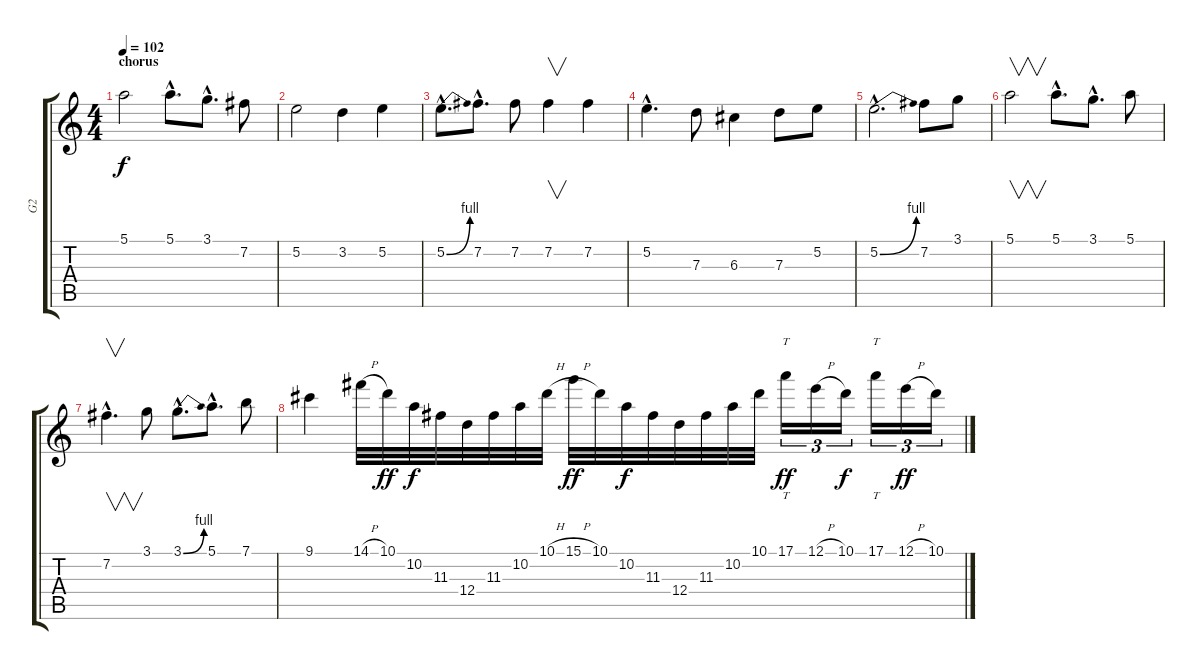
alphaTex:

\track ("G2" "G2") {instrument distortionguitar}
\staff {score tabs}
\tuning (E4 B3 G3 D3 A2 E2) {hide}
\ts (4 4)
\section ("" "chorus")
\tempo 102
\clef g2
\ks c
5.1.2{dy f} 5.1{hac}.8{d} 3.1{hac}.8{d} 7.2.8 |
5.2.2 3.2.4 5.2.4 |
5.2{be (bend 0 0 60 4) hac}.8{d} 7.2{hac}.8{d} 7.2.8 7.2.4{v} 7.2.4 |
5.2{hac}.4{d} 7.3.8 6.3.4 7.3.8 5.2.8 |
5.2{be (bend 0 0 60 4) hac}.2{d} 7.2.8 3.1.8 |
5.1.2{v} 5.1{hac}.8{d} 3.1{hac}.8{d} 5.1.8 |
7.2{hac}.4{v d} 3.1.8 3.1{be (bend 0 0 60 4) hac}.8{d} 5.1{hac}.8{d} 7.1.8 |
9.1.4 14.1{h}.32 10.1.32{dy ff} 10.2.32{dy f} 11.3.32 12.4.32 11.3.32 10.2.32 10.1{h}.32 15.1{h}.32{dy ff} 10.1.32 10.2.32{dy f} 11.3.32 12.4.32 11.3.32 10.2.32 10.1.32 17.1.16{tt tu (3 2) dy ff} 12.1{h}.16{tu (3 2)} 10.1.16{tu (3 2) dy f} 17.1.16{tt tu (3 2)} 12.1{h}.16{tu (3 2) dy ff} 10.1.16{tu (3 2)}
